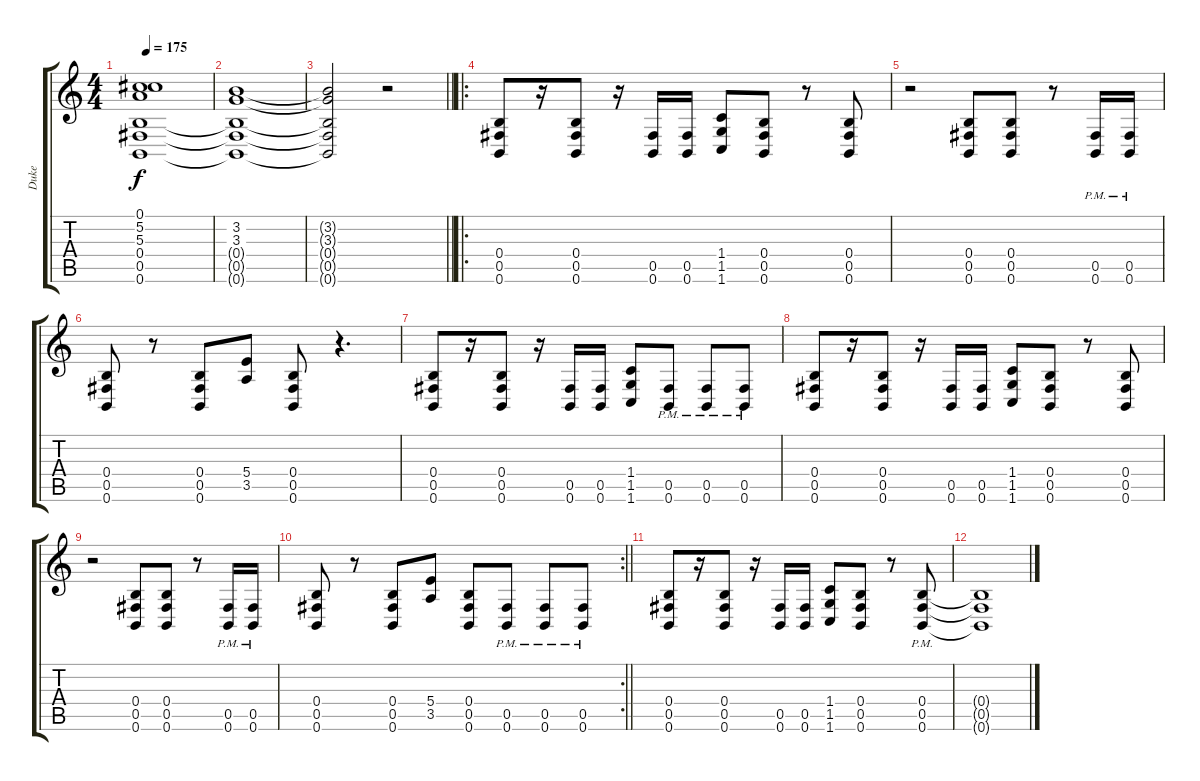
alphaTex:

\track ("Duke" "Duke") {instrument distortionguitar}
\staff {score tabs}
\tuning (Db4 Ab3 E3 B2 Gb2 B1) {hide}
\ts (4 4)
\tempo 175
\clef g2
\ks c
(0.1{t} 5.2{t} 5.3{t} 0.4{t} 0.5{t} 0.6{t}).1{dy f} |
(3.2 3.3 0.4{t} 0.5{t} 0.6{t}).1 |
\barLineRight lightlight
(3.2{t} 3.3{t} 0.4{t} 0.5{t} 0.6{t}).2 r.2 |
\ro
\section ("" "")
(0.4 0.5 0.6).8 r.16 (0.4 0.5 0.6).8 r.16 (0.5 0.6).16 (0.5 0.6).16 (1.4 1.5 1.6).8 (0.4 0.5 0.6).8 r.8 (0.4 0.5 0.6).8 |
r.2 (0.4 0.5 0.6).8 (0.4 0.5 0.6).8 r.8 (0.5{pm} 0.6{pm}).16 (0.5{pm} 0.6{pm}).16 |
(0.4 0.5 0.6).8 r.8 (0.4 0.5 0.6).8 (5.4 3.5).8 (0.4 0.5 0.6).8 r.4{d} |
(0.4 0.5 0.6).8 r.16 (0.4 0.5 0.6).8 r.16 (0.5 0.6).16 (0.5 0.6).16 (1.4 1.5 1.6).8 (0.5{pm} 0.6{pm}).8 (0.5{pm} 0.6{pm}).8 (0.5{pm} 0.6{pm}).8 |
(0.4 0.5 0.6).8 r.16 (0.4 0.5 0.6).8 r.16 (0.5 0.6).16 (0.5 0.6).16 (1.4 1.5 1.6).8 (0.4 0.5 0.6).8 r.8 (0.4 0.5 0.6).8 |
r.2 (0.4 0.5 0.6).8 (0.4 0.5 0.6).8 r.8 (0.5{pm} 0.6{pm}).16 (0.5{pm} 0.6{pm}).16 |
\rc 2
\barLineRight lightlight
(0.4 0.5 0.6).8 r.8 (0.4 0.5 0.6).8 (5.4 3.5).8 (0.4 0.5 0.6).8 (0.5{pm} 0.6{pm}).8 (0.5{pm} 0.6{pm}).8 (0.5{pm} 0.6{pm}).8 |
(0.4 0.5 0.6).8 r.16 (0.4 0.5 0.6).8 r.16 (0.5 0.6).16 (0.5 0.6).16 (1.4 1.5 1.6).8 (0.4 0.5 0.6).8 r.8 (0.4{pm} 0.5{pm} 0.6{pm}).8 |
(0.4{t} 0.5{t} 0.6{t}).1{volume 0}
